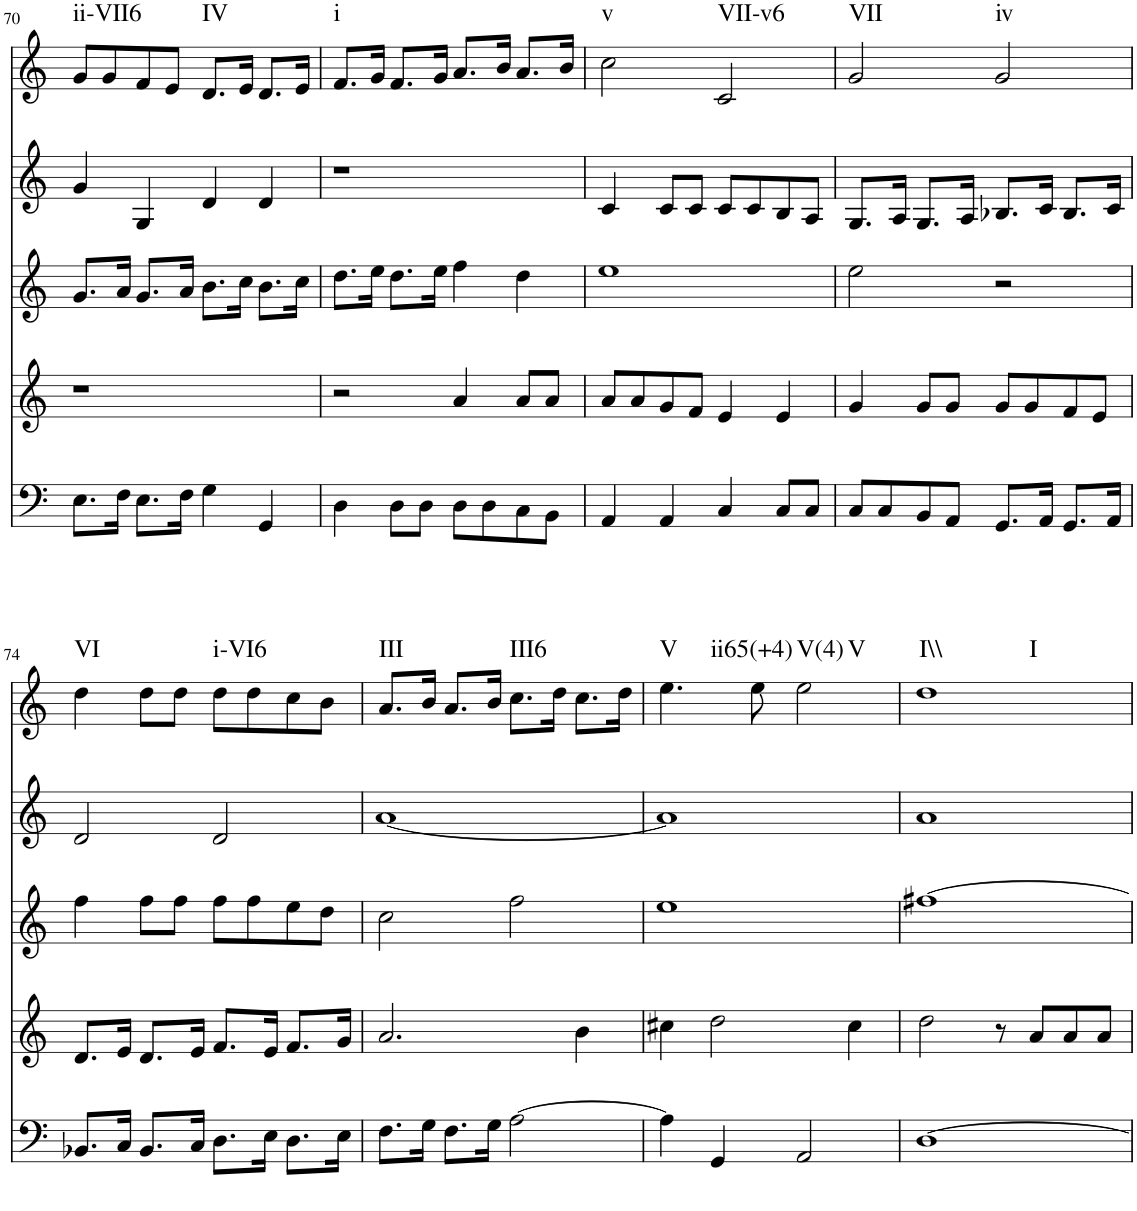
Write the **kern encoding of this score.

**kern	**kern	**kern	**kern	**kern	**harte
*part5	*part4	*part3	*part2	*part1	*part1
*staff5	*staff4	*staff3	*staff2	*staff1	*
*I"vox	*I"vox	*I"vox	*I"vox	*I"vox	*
!!LO:PB:g=z
*clefF4	*clefG2	*clefG2	*clefG2	*clefG2	*
*k[]	*k[]	*k[]	*k[]	*k[]	*
*M4/4	*M4/4	*M4/4	*M4/4	*M4/4	*
=70	=70	=70	=70	=70	=70
!	!	!	!	!	!LO:H:kt=ii-VII6
8.E\L	1r	8.g/L	4g/	8g/L	N
.	.	.	.	8g/	.
16F\Jk	.	16a/Jk	.	.	.
8.E\L	.	8.g/L	4G/	8f/	.
.	.	.	.	8e/J	.
16F\Jk	.	16a/Jk	.	.	.
!	!	!	!	!	!LO:H:kt=IV
4G\	.	8.b\L	4d/	8.d/L	N
.	.	16cc\Jk	.	16e/Jk	.
4GG/	.	8.b\L	4d/	8.d/L	.
.	.	16cc\Jk	.	16e/Jk	.
=71	=71	=71	=71	=71	=71
!	!	!	!	!	!LO:H:kt=i
4D\	2r	8.dd\L	1r	8.f/L	N
.	.	16ee\Jk	.	16g/Jk	.
8D\L	.	8.dd\L	.	8.f/L	.
8D\J	.	.	.	.	.
.	.	16ee\Jk	.	16g/Jk	.
8D\L	4a/	4ff\	.	8.a/L	.
8D\	.	.	.	.	.
.	.	.	.	16b/Jk	.
8C\	8a/L	4dd\	.	8.a/L	.
8BB\J	8a/J	.	.	.	.
.	.	.	.	16b/Jk	.
=72	=72	=72	=72	=72	=72
!	!	!	!	!	!LO:H:kt=v
4AA/	8a/L	1ee	4c/	2cc\	N
.	8a/	.	.	.	.
4AA/	8g/	.	8c/L	.	.
.	8f/J	.	8c/J	.	.
!	!	!	!	!	!LO:H:kt=VII-v6
4C/	4e/	.	8c/L	2c/	N
.	.	.	8c/	.	.
8C/L	4e/	.	8B/	.	.
8C/J	.	.	8A/J	.	.
=73	=73	=73	=73	=73	=73
!	!	!	!	!	!LO:H:kt=VII
8C/L	4g/	2ee\	8.G/L	2g/	N
8C/	.	.	.	.	.
.	.	.	16A/Jk	.	.
8BB/	8g/L	.	8.G/L	.	.
8AA/J	8g/J	.	.	.	.
.	.	.	16A/Jk	.	.
!	!	!	!	!	!LO:H:kt=iv
8.GG/L	8g/L	2r	8.B-X/L	2g/	N
.	8g/	.	.	.	.
16AA/Jk	.	.	16c/Jk	.	.
8.GG/L	8f/	.	8.B-/L	.	.
.	8e/J	.	.	.	.
16AA/Jk	.	.	16c/Jk	.	.
!!LO:LB:g=z
=74	=74	=74	=74	=74	=74
!	!	!	!	!	!LO:H:kt=VI
8.BB-X/L	8.d/L	4ff\	2d/	4dd\	N
16C/Jk	16e/Jk	.	.	.	.
8.BB-/L	8.d/L	8ff\L	.	8dd\L	.
.	.	8ff\J	.	8dd\J	.
16C/Jk	16e/Jk	.	.	.	.
!	!	!	!	!	!LO:H:kt=i-VI6
8.D\L	8.f/L	8ff\L	2d/	8dd\L	N
.	.	8ff\	.	8dd\	.
16E\Jk	16e/Jk	.	.	.	.
8.D\L	8.f/L	8ee\	.	8cc\	.
.	.	8dd\J	.	8b\J	.
16E\Jk	16g/Jk	.	.	.	.
=75	=75	=75	=75	=75	=75
!	!	!	!	!	!LO:H:kt=III
8.F\L	2.a/	2cc\	[1a	8.a/L	N
16G\Jk	.	.	.	16b/Jk	.
8.F\L	.	.	.	8.a/L	.
16G\Jk	.	.	.	16b/Jk	.
!	!	!	!	!	!LO:H:kt=III6
[2A\	.	2ff\	.	8.cc\L	N
.	.	.	.	16dd\Jk	.
.	4b\	.	.	8.cc\L	.
.	.	.	.	16dd\Jk	.
=76	=76	=76	=76	=76	=76
!	!	!	!	!	!LO:H:n=1:kt=V
!	!	!	!	!	!LO:H:n=2:kt=ii65(+4)
4A\]	4cc#X\	1ee	1a]	4.ee\	N N
4GG/	2dd\	.	.	.	.
.	.	.	.	8ee\	.
!	!	!	!	!	!LO:H:n=1:kt=V(4)
!	!	!	!	!	!LO:H:n=2:kt=V
2AA/	.	.	.	2ee\	N N
.	4cc#\	.	.	.	.
=77	=77	=77	=77	=77	=77
!	!	!	!	!	!LO:H:n=1:kt=I\\
!	!	!	!	!	!LO:H:n=2:kt=I
[1D	2dd\	[1ff#X	1a	1dd	N N
.	8r	.	.	.	.
.	8a/L	.	.	.	.
.	8a/	.	.	.	.
.	8a/J	.	.	.	.
=	=	=	=	=	=
*-	*-	*-	*-	*-	*-
